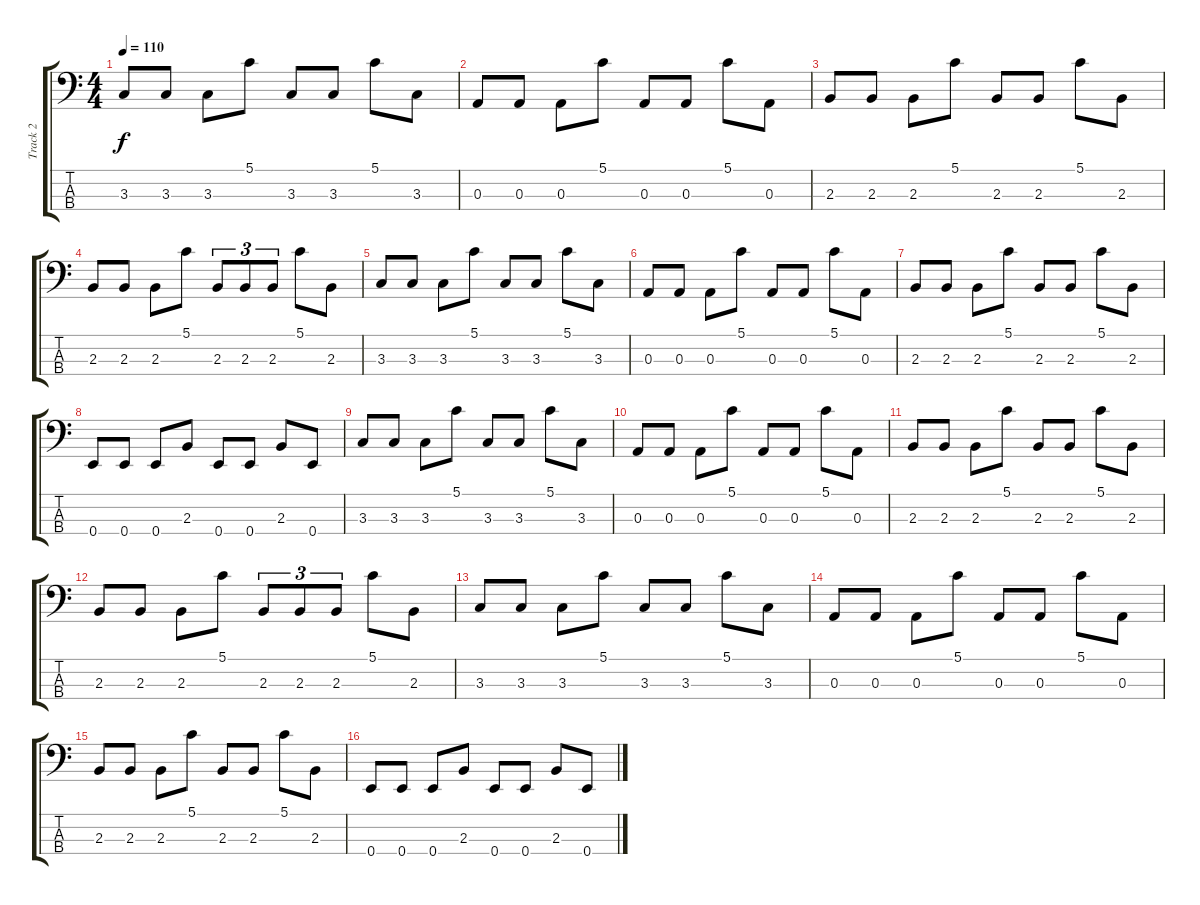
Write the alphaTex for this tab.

\track ("Track 2" "Track 2") {instrument electricbassfinger}
\staff {score tabs}
\tuning (G2 D2 A1 E1) {hide}
\ts (4 4)
\tempo 110
\clef f4
\ks c
3.3.8{dy f} 3.3.8 3.3.8 5.1.8 3.3.8 3.3.8 5.1.8 3.3.8 |
0.3.8 0.3.8 0.3.8 5.1.8 0.3.8 0.3.8 5.1.8 0.3.8 |
2.3.8 2.3.8 2.3.8 5.1.8 2.3.8 2.3.8 5.1.8 2.3.8 |
2.3.8 2.3.8 2.3.8 5.1.8 2.3.8{tu (3 2)} 2.3.8{tu (3 2)} 2.3.8{tu (3 2)} 5.1.8 2.3.8 |
3.3.8 3.3.8 3.3.8 5.1.8 3.3.8 3.3.8 5.1.8 3.3.8 |
0.3.8 0.3.8 0.3.8 5.1.8 0.3.8 0.3.8 5.1.8 0.3.8 |
2.3.8 2.3.8 2.3.8 5.1.8 2.3.8 2.3.8 5.1.8 2.3.8 |
0.4.8 0.4.8 0.4.8 2.3.8 0.4.8 0.4.8 2.3.8 0.4.8 |
3.3.8 3.3.8 3.3.8 5.1.8 3.3.8 3.3.8 5.1.8 3.3.8 |
0.3.8 0.3.8 0.3.8 5.1.8 0.3.8 0.3.8 5.1.8 0.3.8 |
2.3.8 2.3.8 2.3.8 5.1.8 2.3.8 2.3.8 5.1.8 2.3.8 |
2.3.8 2.3.8 2.3.8 5.1.8 2.3.8{tu (3 2)} 2.3.8{tu (3 2)} 2.3.8{tu (3 2)} 5.1.8 2.3.8 |
3.3.8 3.3.8 3.3.8 5.1.8 3.3.8 3.3.8 5.1.8 3.3.8 |
0.3.8 0.3.8 0.3.8 5.1.8 0.3.8 0.3.8 5.1.8 0.3.8 |
2.3.8 2.3.8 2.3.8 5.1.8 2.3.8 2.3.8 5.1.8 2.3.8 |
0.4.8 0.4.8 0.4.8 2.3.8 0.4.8 0.4.8 2.3.8 0.4.8
